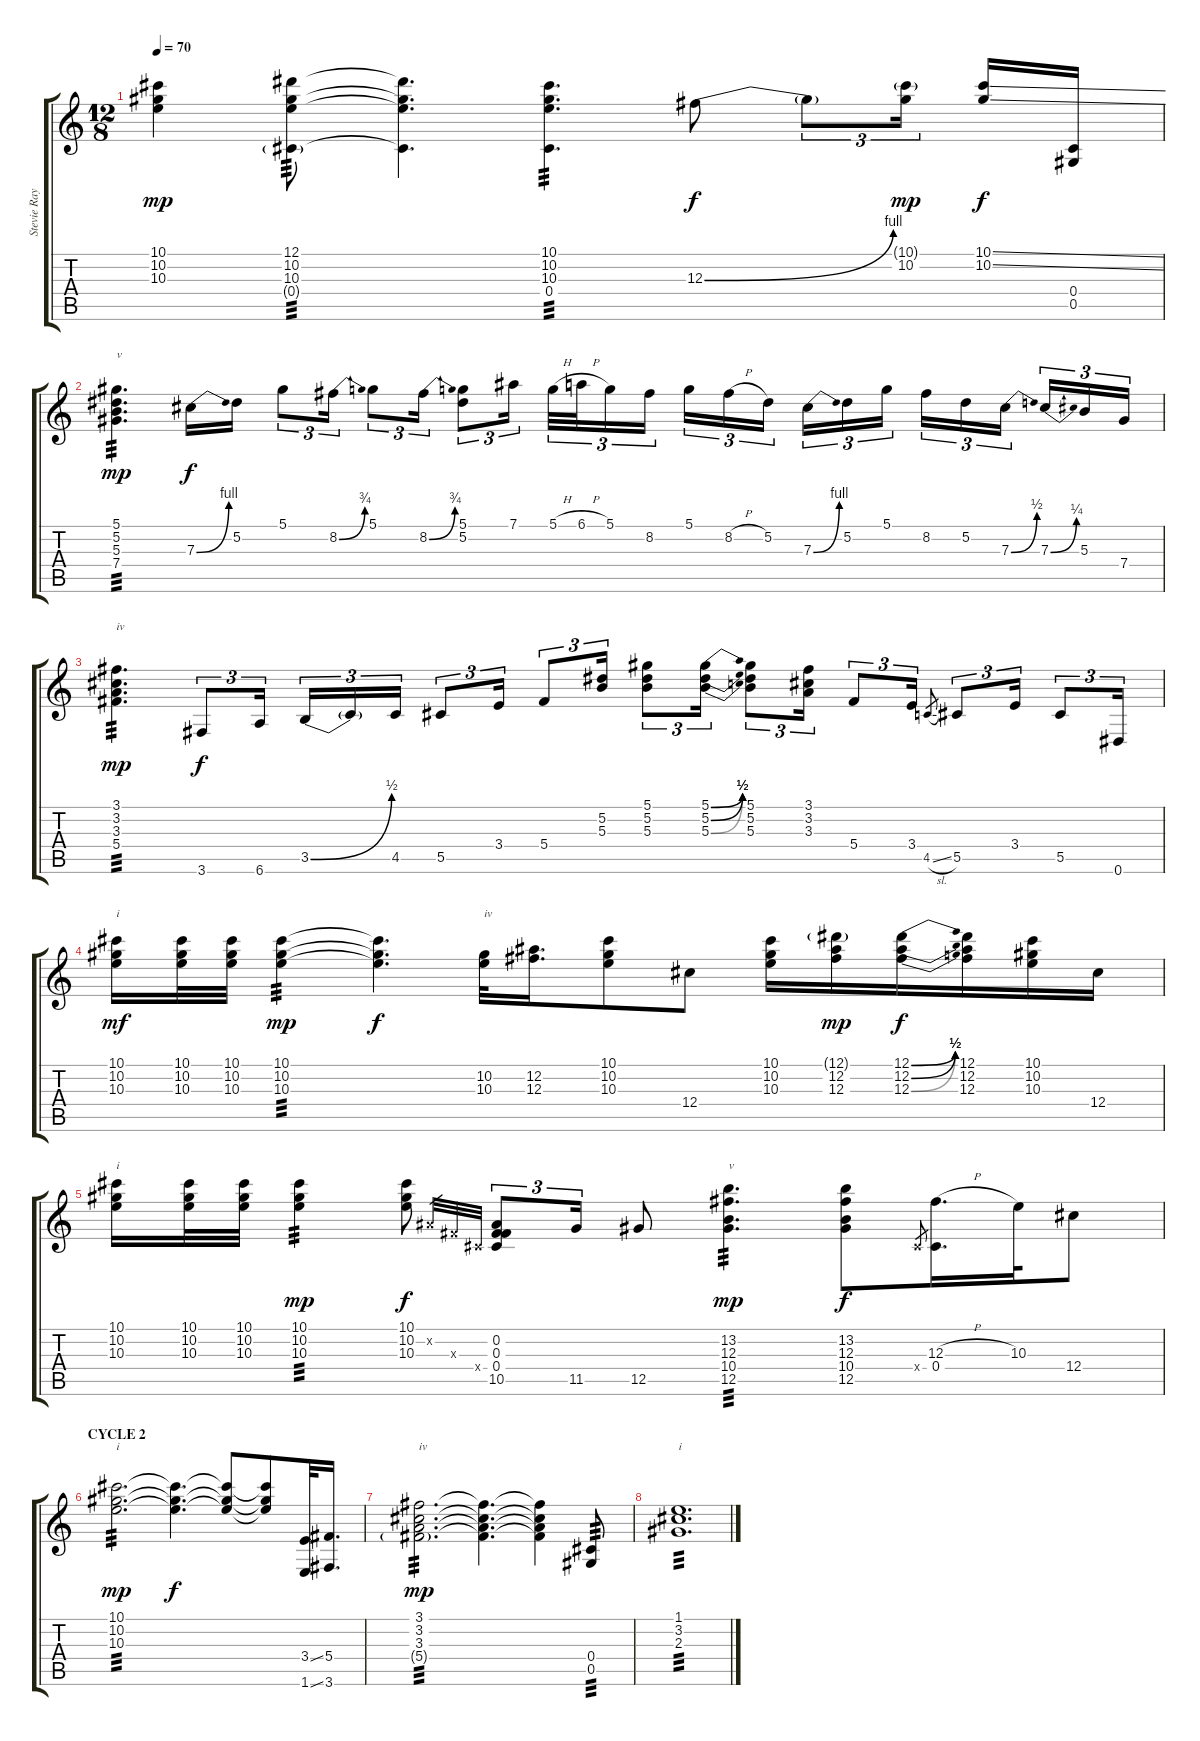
\track ("Stevie Ray Vaughan" "Stevie Ray") {instrument electricguitarjazz}
\staff {score tabs}
\tuning (Eb4 Bb3 Gb3 Db3 Ab2 Eb2) {hide}
\ts (12 8)
\tempo 70
\clef g2
\ks c
(10.1{t} 10.2{t} 10.3{t}).4{dy mp} (12.1 10.2 10.3 0.4{g}).8{tp 3} (12.1{t} 10.2{t} 10.3{t} 0.4{t}).4{d} (10.1 10.2 10.3 0.4).4{d tp 3} 12.3{be (bend 0 0 60 4)}.8{dy f} 12.3{t}.8{tu (3 2)} (10.1{g} 10.2).16{tu (3 2) dy mp beam splitsecondary} (10.1{ss} 10.2{ss}).16{dy f} (0.4 0.5).16 |
(5.1 5.2 5.3 7.4).4{d txt "v" tp 3 dy mp} 7.3{be (bend 0 0 60 4)}.16{dy f} 5.2.16 5.1.8{tu (3 2)} 8.2{be (bend 0 0 60 3)}.16{tu (3 2)} 5.1.8{tu (3 2)} 8.2{be (bend 0 0 60 3)}.16{tu (3 2)} (5.1 5.2).8{tu (3 2)} 7.1.16{tu (3 2) beam splitsecondary} 5.1{h}.32{tu (3 2)} 6.1{h}.32{tu (3 2)} 5.1.16{tu (3 2)} 8.2.16{tu (3 2) beam splitsecondary} 5.1.16{tu (3 2)} 8.2{h}.16{tu (3 2)} 5.2.16{tu (3 2)} 7.3{be (bend 0 0 60 4)}.16{tu (3 2)} 5.2.16{tu (3 2)} 5.1.16{tu (3 2) beam splitsecondary} 8.2.16{tu (3 2)} 5.2.16{tu (3 2)} 7.3{be (bend 0 0 60 2)}.16{tu (3 2) beam splitsecondary} 7.3{be (bend 0 0 60 1)}.16{tu (3 2)} 5.3.16{tu (3 2)} 7.4.16{tu (3 2)} |
(3.1 3.2 3.3 5.4).4{d txt "iv" tp 3 dy mp} 3.6.8{tu (3 2) dy f} 6.6.16{tu (3 2) beam splitsecondary} 3.5{be (bend 0 0 60 2)}.16{tu (3 2)} 3.5{t}.16{tu (3 2)} 4.5.16{tu (3 2)} 5.5.8{tu (3 2)} 3.4.16{tu (3 2)} 5.4.8{tu (3 2)} (5.2 5.3).16{tu (3 2)} (5.1 5.2 5.3).8{tu (3 2)} (5.1{be (bend 0 0 60 2)} 5.2{be (bend 0 0 60 2)} 5.3{be (bend 0 0 60 2)}).16{tu (3 2)} (5.1 5.2 5.3).8{tu (3 2)} (3.1 3.2 3.3).16{tu (3 2)} 5.4.8{tu (3 2)} 3.4.16{tu (3 2)} 4.5{sl}.8{gr} 5.5.8{tu (3 2)} 3.4.16{tu (3 2)} 5.5.8{tu (3 2)} 0.6.16{tu (3 2)} |
(10.1 10.2 10.3).16{txt "i" dy mf} (10.1 10.2 10.3).32 (10.1 10.2 10.3).32 (10.1 10.2 10.3).4{tp 3 dy mp} (10.1{t} 10.2{t} 10.3{t}).4{d dy f} (10.2 10.3).32{txt "iv"} (12.2 12.3).16{d} (10.1 10.2 10.3).8 12.4.8 (10.1 10.2 10.3).16 (12.1{g} 12.2 12.3).16{dy mp} (12.1{be (bend 0 0 60 2)} 12.2{be (bend 0 0 60 2)} 12.3{be (bend 0 0 60 2)}).16{dy f} (12.1 12.2 12.3).16 (10.1 10.2 10.3).16 12.4.16 |
(10.1 10.2 10.3).16{txt "i"} (10.1 10.2 10.3).32 (10.1 10.2 10.3).32 (10.1 10.2 10.3).4{tp 3 dy mp} (10.1 10.2 10.3).8{dy f} 0.2{x}.32{gr} 0.3{x}.32{gr} 0.4{x}.32{gr} (0.2 0.3 0.4 10.5).8{tu (3 2)} 11.5.16{tu (3 2)} 12.5.8 (13.2 12.3 10.4 12.5).4{d txt "v" tp 3 dy mp} (13.2 12.3 10.4 12.5).8{dy f} 0.4{x}.8{gr} (12.3{h} 0.4).16{d} 10.3.32 12.4.8 |
\section ("" "CYCLE 2")
(10.1 10.2 10.3).2{d txt "i" tp 3 dy mp} (10.1{t} 10.2{t} 10.3{t}).4{d dy f} (10.1{t} 10.2{t} 10.3{t}).8 (10.1{t} 10.2{t} 10.3{t}).8 (3.4{ss} 1.6{ss}).32 (5.4 3.6).16{d} |
(3.1 3.2 3.3 5.4{g}).2{d txt "iv" tp 3 dy mp} (3.1{t} 3.2{t} 3.3{t} 5.4{t}).4{d} (3.1{t} 3.2{t} 3.3{t} 5.4{t}).4 (0.4 0.5).8{tp 3} |
(1.1 3.2 2.3).1{d txt "i" tp 3}
